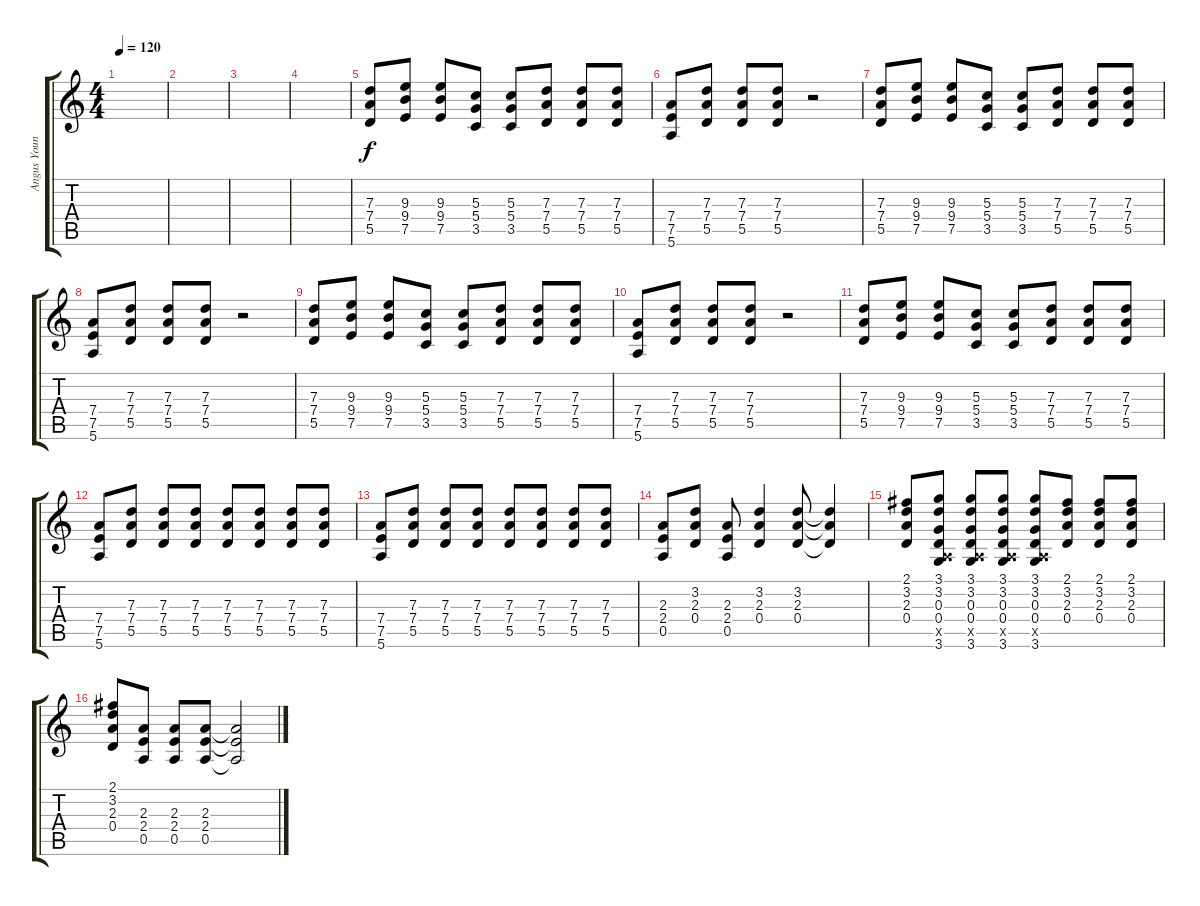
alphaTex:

\track ("Angus Young (Lead Guitar)" "Angus Youn") {instrument overdrivenguitar}
\staff {score tabs}
\tuning (E4 B3 G3 D3 A2 E2) {hide}
\ts (4 4)
\tempo 120
\clef g2
\ks c
|
|
|
|
(7.3 7.4 5.5).8 (9.3 9.4 7.5).8 (9.3 9.4 7.5).8 (5.3 5.4 3.5).8 (5.3 5.4 3.5).8 (7.3 7.4 5.5).8 (7.3 7.4 5.5).8 (7.3 7.4 5.5).8 |
(7.4 7.5 5.6).8 (7.3 7.4 5.5).8 (7.3 7.4 5.5).8 (7.3 7.4 5.5).8 r.2 |
(7.3 7.4 5.5).8 (9.3 9.4 7.5).8 (9.3 9.4 7.5).8 (5.3 5.4 3.5).8 (5.3 5.4 3.5).8 (7.3 7.4 5.5).8 (7.3 7.4 5.5).8 (7.3 7.4 5.5).8 |
(7.4 7.5 5.6).8 (7.3 7.4 5.5).8 (7.3 7.4 5.5).8 (7.3 7.4 5.5).8 r.2 |
(7.3 7.4 5.5).8 (9.3 9.4 7.5).8 (9.3 9.4 7.5).8 (5.3 5.4 3.5).8 (5.3 5.4 3.5).8 (7.3 7.4 5.5).8 (7.3 7.4 5.5).8 (7.3 7.4 5.5).8 |
(7.4 7.5 5.6).8 (7.3 7.4 5.5).8 (7.3 7.4 5.5).8 (7.3 7.4 5.5).8 r.2 |
(7.3 7.4 5.5).8 (9.3 9.4 7.5).8 (9.3 9.4 7.5).8 (5.3 5.4 3.5).8 (5.3 5.4 3.5).8 (7.3 7.4 5.5).8 (7.3 7.4 5.5).8 (7.3 7.4 5.5).8 |
(7.4 7.5 5.6).8 (7.3 7.4 5.5).8 (7.3 7.4 5.5).8 (7.3 7.4 5.5).8 (7.3 7.4 5.5).8 (7.3 7.4 5.5).8 (7.3 7.4 5.5).8 (7.3 7.4 5.5).8 |
(7.4 7.5 5.6).8 (7.3 7.4 5.5).8 (7.3 7.4 5.5).8 (7.3 7.4 5.5).8 (7.3 7.4 5.5).8 (7.3 7.4 5.5).8 (7.3 7.4 5.5).8 (7.3 7.4 5.5).8 |
(2.3 2.4 0.5).8 (3.2 2.3 0.4).8 (2.3 2.4 0.5).8 (3.2 2.3 0.4).4 (3.2 2.3 0.4).8 (3.2{t} 2.3{t} 0.4{t}).4 |
(2.1 3.2 2.3 0.4).8 (3.1 3.2 0.3 0.4 0.5{x} 3.6).8 (3.1 3.2 0.3 0.4 0.5{x} 3.6).8 (3.1 3.2 0.3 0.4 0.5{x} 3.6).8 (3.1 3.2 0.3 0.4 0.5{x} 3.6).8 (2.1 3.2 2.3 0.4).8 (2.1 3.2 2.3 0.4).8 (2.1 3.2 2.3 0.4).8 |
(2.1 3.2 2.3 0.4).8 (2.3 2.4 0.5).8 (2.3 2.4 0.5).8 (2.3 2.4 0.5).8 (2.3{t} 2.4{t} 0.5{t}).2
